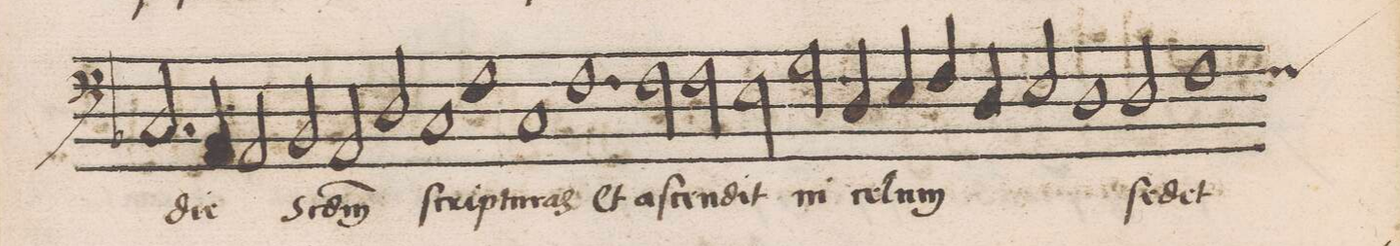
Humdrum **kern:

**kern	**text
*I"BASSVS	*
*clefF4	*
*k[b-]	*
*met(C|)	*
*M2/1	*
2.C/	di-
4AA/	-e
2AA/	.
2BB-/	s(e)-
=91-	=91-
2AA/	-c(un)-
2D/	-d(u)m
1C/	ſcri-
=92-	=92-
1F\	-ptu-
1C/	-ras
=93-	=93-
1.F\	et
2F\	a-
=94-	=94-
2F\	-ſcen-
2E\	-dit
2G\	in
4D/	ce-
4E/	-lum
=95-	=95-
4F/	.
4D/	.
2E/	.
1D\	.
=96-	=96-
2D/	ſe-
*custos:F	*
1F\	-det
*-	*-
